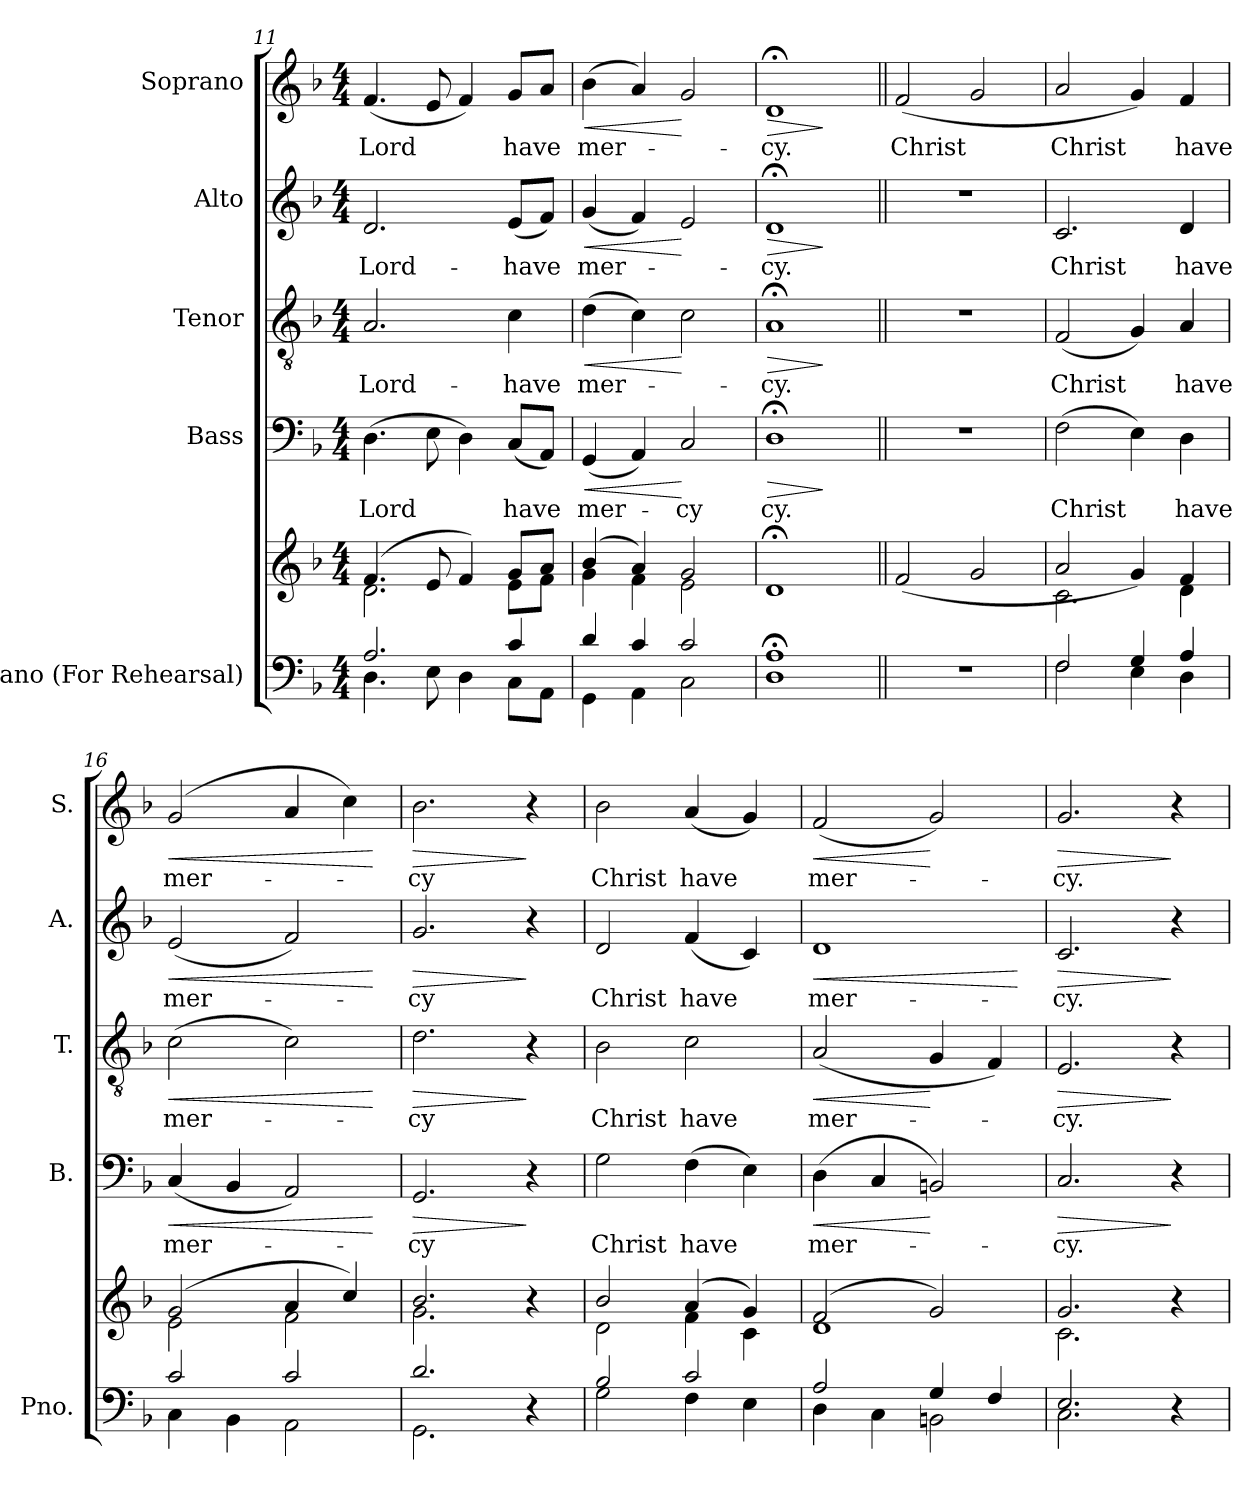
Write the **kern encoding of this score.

**kern	**kern	**kern	**text	**dynam	**kern	**text	**dynam	**kern	**text	**dynam	**kern	**text	**dynam
*part5	*part5	*part4	*part4	*part4	*part3	*part3	*part3	*part2	*part2	*part2	*part1	*part1	*part1
*staff6	*staff5	*staff4	*staff4	*staff4	*staff3	*staff3	*staff3	*staff2	*staff2	*staff2	*staff1	*staff1	*staff1
*I"Piano (For Rehearsal)	*	*I"Bass	*	*	*I"Tenor	*	*	*I"Alto	*	*	*I"Soprano	*	*
*I'Pno.	*	*I'B.	*	*	*I'T.	*	*	*I'A.	*	*	*I'S.	*	*
*clefF4	*clefG2	*clefF4	*	*	*clefGv2	*	*	*clefG2	*	*	*clefG2	*	*
*k[b-]	*k[b-]	*k[b-]	*	*	*k[b-]	*	*	*k[b-]	*	*	*k[b-]	*	*
*M4/4	*M4/4	*M4/4	*	*	*M4/4	*	*	*M4/4	*	*	*M4/4	*	*
=11	=11	=11	=11	=11	=11	=11	=11	=11	=11	=11	=11	=11	=11
*^	*^	*	*	*	*	*	*	*	*	*	*	*	*
!	!	!	!	!	!LO:LY:b	!	!	!LO:LY:b	!	!	!LO:LY:b	!	!	!LO:LY:b	!
2.A/	4.D\	(>4.f/	2.d\	(>4.D\	Lord	.	2.A/	Lord-	.	2.d/	Lord-	.	(<4.f/	Lord	.
.	8E\	8e/	.	8E\	.	.	.	.	.	.	.	.	8e/	.	.
.	4D\	4f/)	.	4D\)	.	.	.	.	.	.	.	.	4f/)	.	.
!	!	!	!	!	!LO:LY:b	!	!	!LO:LY:b	!	!	!LO:LY:b	!	!	!LO:LY:b	!
4c/	8C\L	8g/L	8e\L	(<8C/L	have	.	4c\	have	.	(<8e/L	have	.	8g/L	have	.
.	8AA\J	8a/J	8f\J	8AA/J)	.	.	.	.	.	8f/J)	.	.	8a/J	.	.
=12	=12	=12	=12	=12	=12	=12	=12	=12	=12	=12	=12	=12	=12	=12	=12
!	!	!	!	!	!LO:LY:b	!LO:HP:b	!	!LO:LY:b	!LO:HP:b	!	!LO:LY:b	!LO:HP:b	!	!LO:LY:b	!LO:HP:b
4d/	4GG\	(>4b-/	4g\	(<4GG/	mer-	<	(>4d\	mer-	<	(<4g/	mer-	<	(>4b-\	mer-	<
4c/	4AA\	4a/)	4f\	4AA/)	.	.	4c\)	.	.	4f/)	.	.	4a/)	.	.
!	!	!	!	!	!LO:LY:b	!	!	!	!	!	!	!	!	!	!
2c/	2C\	2g/	2e\	2C/	-cy	[	2c\	.	[	2e/	.	[	2g/	.	[
=13	=13	=13	=13	=13	=13	=13	=13	=13	=13	=13	=13	=13	=13	=13	=13
!	!	!	!	!	!LO:LY:b	!LO:HP:b	!	!LO:LY:b	!LO:HP:b	!	!LO:LY:b	!LO:HP:b	!	!LO:LY:b	!LO:HP:b
*	*	*v	*v	*	*	*	*	*	*	*	*	*	*	*	*
1A;<	1D	1d;<	1D;<	-cy.	>	1A;<	-cy.	>	1d;<	-cy.	>	1d;<	-cy.	>
*v	*v	*	*	*	*	*	*	*	*	*	*	*	*	*
.	.	.	.	]	.	.	]	.	.	]	.	.	]
!!LO:PB:g=z
=14||	=14||	=14||	=14||	=14||	=14||	=14||	=14||	=14||	=14||	=14||	=14||	=14||	=14||
!	!	!	!	!	!	!	!	!	!	!	!	!LO:LY:b	!
1r	(>2f/	1r	.	.	1r	.	.	1r	.	.	(>2f/	Christ	.
.	2g/	.	.	.	.	.	.	.	.	.	2g/	.	.
=15	=15	=15	=15	=15	=15	=15	=15	=15	=15	=15	=15	=15	=15
*^	*^	*	*	*	*	*	*	*	*	*	*	*	*
!	!	!	!	!	!LO:LY:b	!	!	!LO:LY:b	!	!	!LO:LY:b	!	!	!LO:LY:b	!
2F/	2F\	2a/	2.c\	(>2F\	-Christ	.	(<2F/	-Christ	.	2.c/	Christ	.	2a/	-Christ	.
4G/	4E\	4g/)	.	4E\)	.	.	4G/)	.	.	.	.	.	4g/)	.	.
!	!	!	!	!	!LO:LY:b	!	!	!LO:LY:b	!	!	!LO:LY:b	!	!	!LO:LY:b	!
4A/	4D\	4f/	4d\	4D\	have	.	4A/	have	.	4d/	have	.	4f/	have	.
=16	=16	=16	=16	=16	=16	=16	=16	=16	=16	=16	=16	=16	=16	=16	=16
!	!	!	!	!	!LO:LY:b	!LO:HP:b	!	!LO:LY:b	!LO:HP:b	!	!LO:LY:b	!LO:HP:b	!	!LO:LY:b	!LO:HP:b
2c/	4C\	(>2g/	2e\	(<4C/	mer-	<	(>2c\	mer-	<	(<2e/	mer-	<	(>2g/	mer-	<
.	4BB-\	.	.	4BB-/	.	.	.	.	.	.	.	.	.	.	.
2c/	2AA\	4a/	2f\	2AA/)	.	.	2c\)	.	.	2f/)	.	.	4a/	.	.
.	.	4cc/)	.	.	.	.	.	.	.	.	.	.	4cc\)	.	.
*v	*v	*	*	*	*	*	*	*	*	*	*	*	*	*	*
*	*v	*v	*	*	*	*	*	*	*	*	*	*	*	*
.	.	.	.	[	.	.	[	.	.	[	.	.	[
=17	=17	=17	=17	=17	=17	=17	=17	=17	=17	=17	=17	=17	=17
*^	*^	*	*	*	*	*	*	*	*	*	*	*	*
!	!	!	!	!	!LO:LY:b	!LO:HP:b	!	!LO:LY:b	!LO:HP:b	!	!LO:LY:b	!LO:HP:b	!	!LO:LY:b	!LO:HP:b
2.d/	2.GG\	2.b-/	2.g\	2.GG/	-cy	>	2.d\	-cy	>	2.g/	-cy	>	2.b-\	-cy	>
4r	4ryy	4r	4ryy	4r	.	]	4r	.	]	4r	.	]	4r	.	]
=18	=18	=18	=18	=18	=18	=18	=18	=18	=18	=18	=18	=18	=18	=18	=18
!	!	!	!	!	!LO:LY:b	!	!	!LO:LY:b	!	!	!LO:LY:b	!	!	!LO:LY:b	!
2B-/	2G\	2b-/	2d\	2G\	Christ	.	2B-\	Christ	.	2d/	Christ	.	2b-\	Christ	.
!	!	!	!	!	!LO:LY:b	!	!	!LO:LY:b	!	!	!LO:LY:b	!	!	!LO:LY:b	!
2c/	4F\	(>4a/	4f\	(>4F\	-have	.	2c\	-have	.	(<4f/	-have	.	(<4a/	-have	.
.	4E\	4g/)	4c\	4E\)	.	.	.	.	.	4c/)	.	.	4g/)	.	.
=19	=19	=19	=19	=19	=19	=19	=19	=19	=19	=19	=19	=19	=19	=19	=19
!	!	!	!	!	!LO:LY:b	!LO:HP:b	!	!LO:LY:b	!LO:HP:b	!	!LO:LY:b	!LO:HP:b	!	!LO:LY:b	!LO:HP:b
2A/	4D\	(>2f/	1d	(>4D\	mer-	<	(<2A/	mer-	<	1d	mer-	<	(<2f/	mer-	<
.	4C\	.	.	4C/	.	.	.	.	.	.	.	.	.	.	.
4G/	2BBn\	2g/)	.	2BBn/)	.	[	4G/	.	[	.	.	.	2g/)	.	[
4F/	.	.	.	.	.	.	4F/)	.	.	.	.	.	.	.	.
*v	*v	*	*	*	*	*	*	*	*	*	*	*	*	*	*
*	*v	*v	*	*	*	*	*	*	*	*	*	*	*	*
.	.	.	.	.	.	.	.	.	.	[	.	.	.
=20	=20	=20	=20	=20	=20	=20	=20	=20	=20	=20	=20	=20	=20
*^	*^	*	*	*	*	*	*	*	*	*	*	*	*
!	!	!	!	!	!LO:LY:b	!LO:HP:b	!	!LO:LY:b	!LO:HP:b	!	!LO:LY:b	!LO:HP:b	!	!LO:LY:b	!LO:HP:b
2.E/	2.C\	2.g/	2.c\	2.C/	-cy.	>	2.E/	-cy.	>	2.c/	-cy.	>	2.g/	-cy.	>
4r	4ryy	4r	4ryy	4r	.	]	4r	.	]	4r	.	]	4r	.	]
*v	*v	*	*	*	*	*	*	*	*	*	*	*	*	*	*
*	*v	*v	*	*	*	*	*	*	*	*	*	*	*	*
=	=	=	=	=	=	=	=	=	=	=	=	=	=
*-	*-	*-	*-	*-	*-	*-	*-	*-	*-	*-	*-	*-	*-
